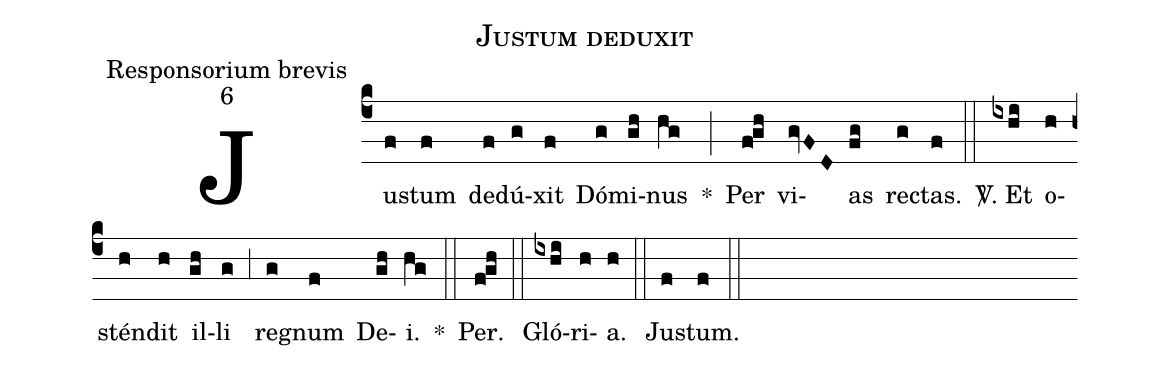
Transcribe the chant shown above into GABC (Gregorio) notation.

name:Justum deduxit;
office-part:Responsorium brevis;
mode:6;
%%
(c4) Ju(f)stum(f) de(f)dú(g)xit(f) Dó(g)mi(gh)nus(hg) *(;) Per(f!gh) vi(gvFD)as(fg) re(g)ctas.(f) (::)

<sp>V/</sp>. Et(ixhi) o(h)stén(h)dit(h) il(gh)li(g) (,3) re(g)gnum(f) De(gh)i.(hg) *(::) Per.(f!gh) (::)

Gló(ixhi)ri(h)a.(h) (::)
Ju(f)stum.(f) (::)
